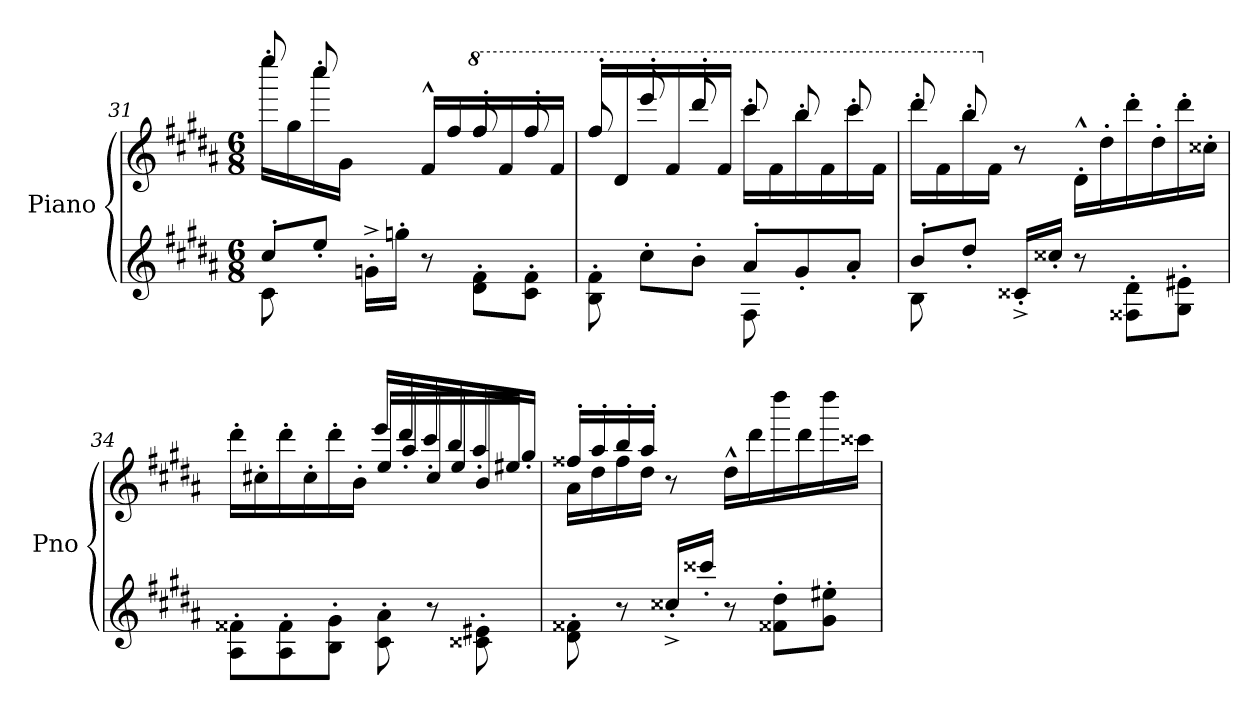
**kern	**kern
*part1	*part1
*staff2	*staff1
*I"Piano	*
*I'Pno	*
!!LO:PB:g=z
*clefG2	*clefG2
*k[f#c#g#d#a#]	*k[f#c#g#d#a#]
*M6/8	*M6/8
=31	=31
*^	*^
8cc#'/L	8c#\	16eeee'\LL	8eeee/
.	.	16gg#\	.
8ee'/J	2ryy	16cccc#'\	8cccc#/
.	.	16g#\JJ	.
16gn'^\LL	.	8ryy	4ryy
16ggn'\JJ	.	.	.
8r	.	16f#^^/LL	.
.	.	16ff#/	.
*	*	*8va	*
8d#\' 8f#\'L	.	16fff#'/	8fff#/
.	.	16ff#/	.
8c#\' 8f#\'J	8ryy	16fff#'/	8fff#/
.	.	16ff#/JJ	.
=32	=32	=32	=32
8B\' 8f#\'	4.ryy	16fff#'/LL	8fff#/
.	.	16dd#/	.
8cc#'\L	.	16eeee'/	8eeee/
.	.	16ff#/	.
8b'\J	.	16dddd#'/	8dddd#/
.	.	16ff#/JJ	.
8a#'/L	8F#\	16cccc#'\LL	8cccc#/
.	.	16ff#\	.
8g#'/	4ryy	16bbb'\	8bbb/
.	.	16ff#\	.
8a#'/J	.	16cccc#'\	8cccc#/
.	.	16ff#\JJ	.
=33	=33	=33	=33
8b'/L	8B\	16dddd#'\LL	8dddd#/
.	.	16ff#\	.
8dd#'/J	2ryy	16bbb'\	8bbb/
*	*	*X8va	*
.	.	16f#\JJ	.
16c##X'^/LL	.	8r	2ryy
16cc##X'/JJ	.	.	.
8r	.	16d#'^^\LL	.
.	.	16dd#'\	.
8F##X\' 8d#\'L	.	16ddd#'\	.
.	.	16dd#'\	.
8G#\' 8e#X\'J	8ryy	16ddd#'\	.
.	.	16cc##X'\JJ	.
*v	*v	*	*
!!LO:LB:g=z	!!
=34	=34	=34
8A#\' 8f##X\'L	16ddd#'\LL	4.ryy
.	16cc#X'\	.
8A#\' 8f##\'	16ddd#'\	.
.	16cc#'\	.
8B\' 8g#\'J	16ddd#'\	.
.	16b'\JJ	.
8c#\' 8a#\'	16ee/LL	16eee'/LL
.	16aa#/	16ddd#'/
8r	16cc#/	16ccc#'/
.	16ee/	16bb'/
8c##X\' 8e#X\'	16b/	16aa#'/
.	16ee#X/JJ	16gg#'/JJ
=35	=35	=35
8d#\' 8f##X\'	16ff##X'/LL	16a#\LL
.	16aa#'/	16dd#\
8r	16bb'/	16ff##\
.	16aa#'/JJ	16dd#\JJ
16cc##X'^/LL	8r	2ryy
16ccc##X'/JJ	.	.
8r	16dd#^^\LL	.
.	16ddd#\	.
8f##X\' 8dd#\'L	16dddd#\	.
.	16ddd#\	.
8g#\' 8ee#X\'J	16dddd#\	.
.	16ccc##X\JJ	.
*	*v	*v
=	=
*-	*-
